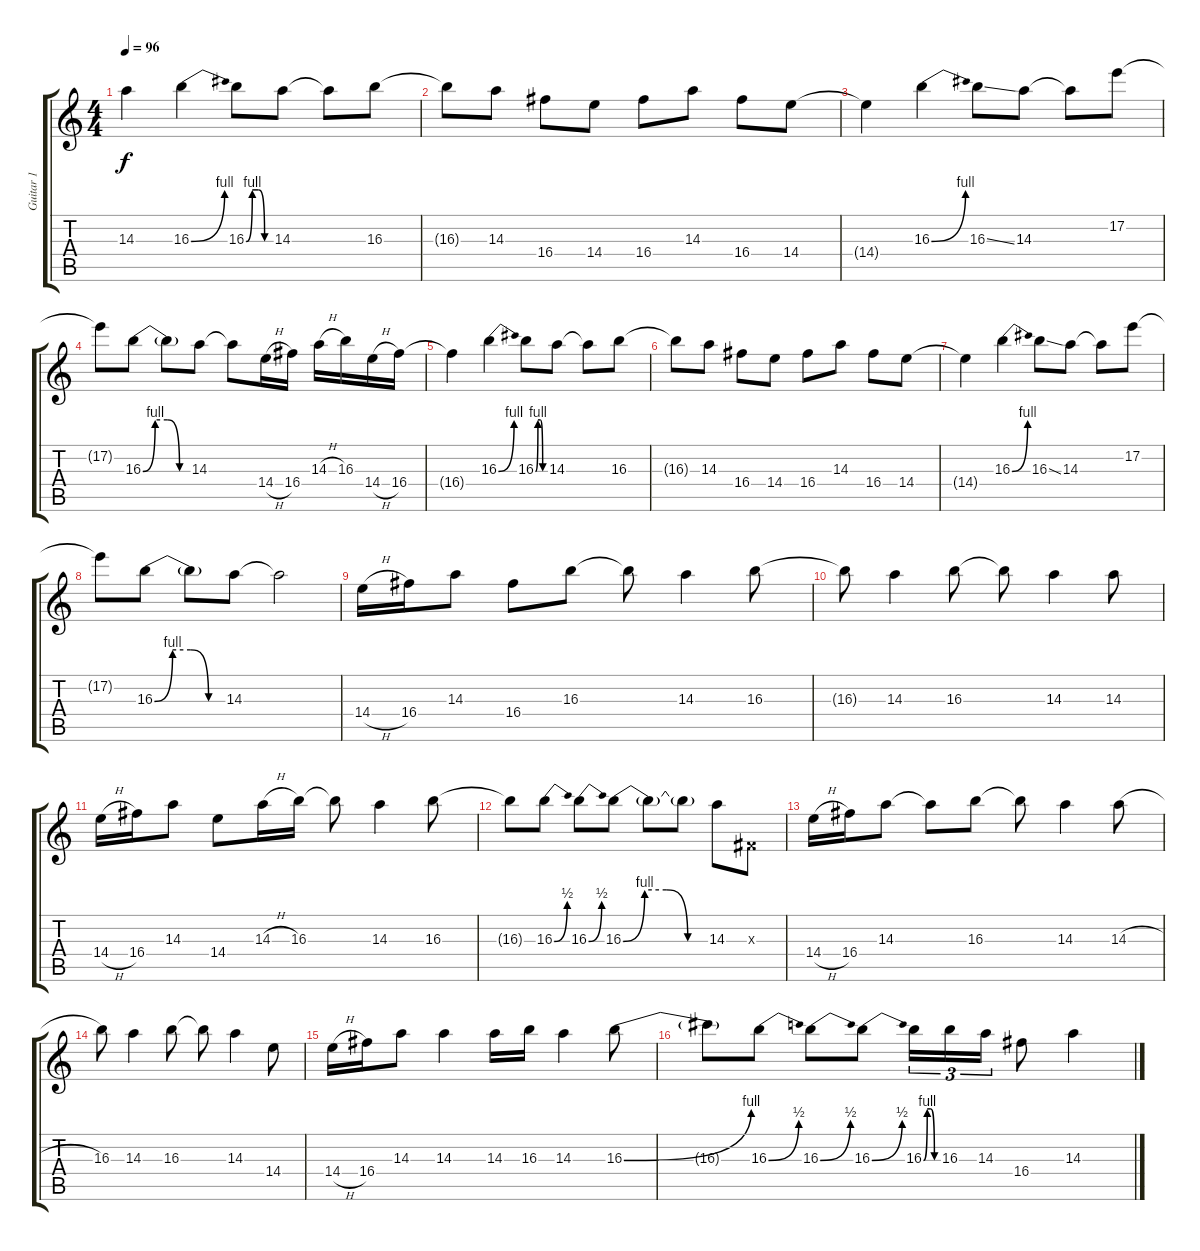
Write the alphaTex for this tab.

\track ("Guitar 1" "Guitar 1") {instrument distortionguitar}
\staff {score tabs}
\tuning (E4 B3 G3 D3 A2 E2) {hide}
\ts (4 4)
\tempo 96
\clef g2
\ks c
14.3{t}.4{dy f} 16.3{be (bend 0 0 60 4)}.4 16.3{be (custom 0 0 15 4 30 4 45 0 60 0)}.8 14.3.8 14.3{t}.8 16.3.8 |
16.3{t}.8 14.3.8 16.4.8 14.4.8 16.4.8 14.3.8 16.4.8 14.4.8 |
14.4{t}.4 16.3{be (bend 0 0 60 4)}.4 16.3{ss}.8 14.3.8 14.3{t}.8 17.2.8 |
17.2{t}.8 16.3{be (custom 0 0 15 4 30 4 45 0 60 0)}.8 16.3{t}.8 14.3.8 14.3{t}.8 14.4{h}.16 16.4.16 14.3{h}.16 16.3.16 14.4{h}.16 16.4.16 |
16.4{t}.4 16.3{be (bend 0 0 60 4)}.4 16.3{be (custom 0 0 15 4 30 4 45 0 60 0)}.8 14.3.8 14.3{t}.8 16.3.8 |
16.3{t}.8 14.3.8 16.4.8 14.4.8 16.4.8 14.3.8 16.4.8 14.4.8 |
14.4{t}.4 16.3{be (bend 0 0 60 4)}.4 16.3{ss}.8 14.3.8 14.3{t}.8 17.2.8 |
17.2{t}.8 16.3{be (custom 0 0 15 4 30 4 45 0 60 0)}.8 16.3{t}.8 14.3.8 14.3{t}.2 |
14.4{h}.16 16.4.16 14.3.8 16.4.8 16.3.8 16.3{t}.8 14.3.4 16.3.8 |
16.3{t}.8 14.3.4 16.3.8 16.3{t}.8 14.3.4 14.3.8 |
14.4{h}.16 16.4.16 14.3.8 14.4.8 14.3{h}.16 16.3.16 16.3{t}.8 14.3.4 16.3.8 |
16.3{t}.8 16.3{be (bend 0 0 60 2)}.8 16.3{be (bend 0 0 60 2)}.8 16.3{be (custom 0 0 15 4 30 4 45 0 60 0)}.8 16.3{t}.8 16.3{t}.8 14.3.8 -1.3{x}.8 |
14.4{h}.16 16.4.16 14.3.8 14.3{t}.8 16.3.8 16.3{t}.8 14.3.4 14.3{h}.8 |
16.3.8 14.3.4 16.3.8 16.3{t}.8 14.3.4 14.4.8 |
14.4{h}.16 16.4.16 14.3.8 14.3.4 14.3.16 16.3.16 14.3.4 16.3{be (bend 0 0 60 4)}.8 |
16.3{t}.8 16.3{be (bend 0 0 60 2)}.8 16.3{be (bend 0 0 60 2)}.8 16.3{be (bend 0 0 60 2)}.8 16.3{be (custom 0 0 15 4 30 4 45 0 60 0)}.16{tu (3 2)} 16.3.16{tu (3 2)} 14.3.16{tu (3 2)} 16.4.8 14.3.4
